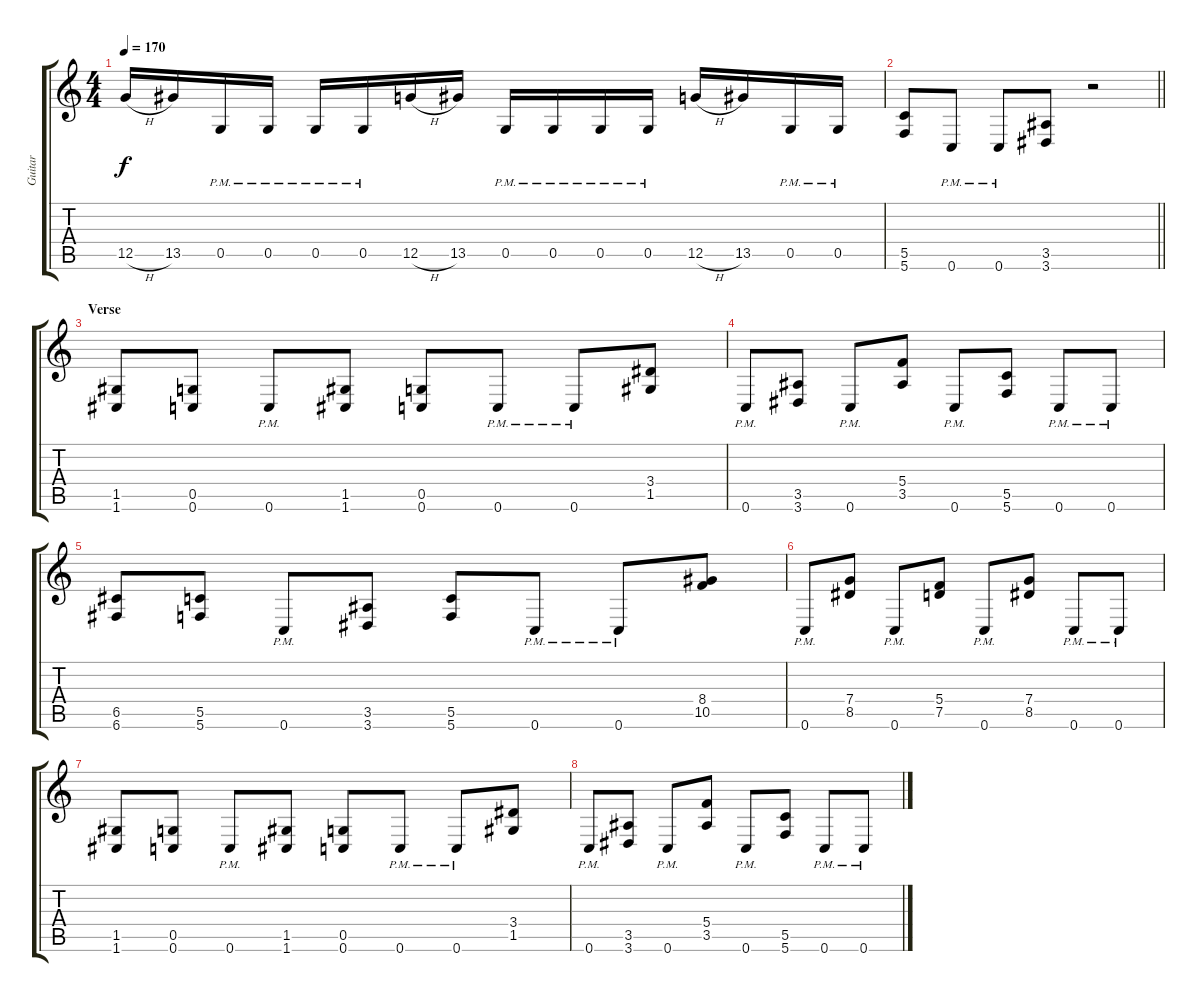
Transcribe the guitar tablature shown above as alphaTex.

\track ("Guitar" "Guitar") {instrument overdrivenguitar}
\staff {score tabs}
\tuning (D4 A3 F3 C3 G2 C2) {hide}
\ts (4 4)
\tempo 170
\clef g2
\ks c
12.5{h}.16{dy f} 13.5.16 0.5{pm}.16 0.5{pm}.16 0.5{pm}.16 0.5{pm}.16 12.5{h}.16 13.5.16 0.5{pm}.16 0.5{pm}.16 0.5{pm}.16 0.5{pm}.16 12.5{h}.16 13.5.16 0.5{pm}.16 0.5{pm}.16 |
\barLineRight lightlight
(5.5 5.6).8 0.6{pm}.8 0.6{pm}.8 (3.5 3.6).8 r.2 |
\section ("" "Verse")
(1.5 1.6).8 (0.5 0.6).8 0.6{pm}.8 (1.5 1.6).8 (0.5 0.6).8 0.6{pm}.8 0.6{pm}.8 (3.4 1.5).8 |
0.6{pm}.8 (3.5 3.6).8 0.6{pm}.8 (5.4 3.5).8 0.6{pm}.8 (5.5 5.6).8 0.6{pm}.8 0.6{pm}.8 |
(6.5 6.6).8 (5.5 5.6).8 0.6{pm}.8 (3.5 3.6).8 (5.5 5.6).8 0.6{pm}.8 0.6{pm}.8 (8.4 10.5).8 |
0.6{pm}.8 (7.4 8.5).8 0.6{pm}.8 (5.4 7.5).8 0.6{pm}.8 (7.4 8.5).8 0.6{pm}.8 0.6{pm}.8 |
(1.5 1.6).8 (0.5 0.6).8 0.6{pm}.8 (1.5 1.6).8 (0.5 0.6).8 0.6{pm}.8 0.6{pm}.8 (3.4 1.5).8 |
0.6{pm}.8 (3.5 3.6).8 0.6{pm}.8 (5.4 3.5).8 0.6{pm}.8 (5.5 5.6).8 0.6{pm}.8 0.6{pm}.8
